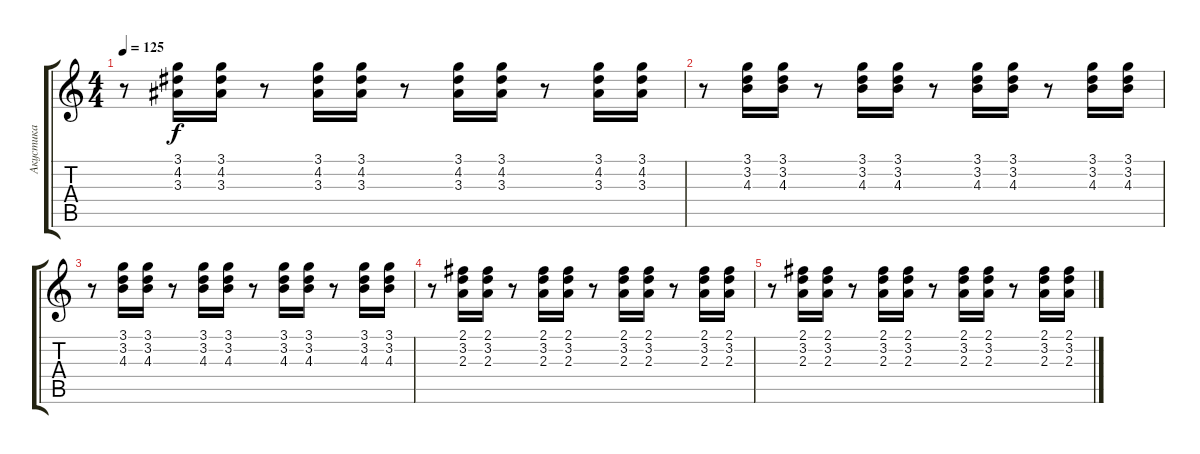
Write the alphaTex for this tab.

\track ("Акустика" "Акустика") {instrument acousticguitarsteel}
\staff {score tabs}
\tuning (E4 B3 G3 D3 A2 E2) {hide}
\ts (4 4)
\tempo 125
\clef g2
\ks c
r.8{dy f} (3.1 4.2 3.3).16 (3.1 4.2 3.3).16 r.8 (3.1 4.2 3.3).16 (3.1 4.2 3.3).16 r.8 (3.1 4.2 3.3).16 (3.1 4.2 3.3).16 r.8 (3.1 4.2 3.3).16 (3.1 4.2 3.3).16 |
r.8 (3.1 3.2 4.3).16 (3.1 3.2 4.3).16 r.8 (3.1 3.2 4.3).16 (3.1 3.2 4.3).16 r.8 (3.1 3.2 4.3).16 (3.1 3.2 4.3).16 r.8 (3.1 3.2 4.3).16 (3.1 3.2 4.3).16 |
r.8 (3.1 3.2 4.3).16 (3.1 3.2 4.3).16 r.8 (3.1 3.2 4.3).16 (3.1 3.2 4.3).16 r.8 (3.1 3.2 4.3).16 (3.1 3.2 4.3).16 r.8 (3.1 3.2 4.3).16 (3.1 3.2 4.3).16 |
r.8 (2.1 3.2 2.3).16 (2.1 3.2 2.3).16 r.8 (2.1 3.2 2.3).16 (2.1 3.2 2.3).16 r.8 (2.1 3.2 2.3).16 (2.1 3.2 2.3).16 r.8 (2.1 3.2 2.3).16 (2.1 3.2 2.3).16 |
r.8 (2.1 3.2 2.3).16 (2.1 3.2 2.3).16 r.8 (2.1 3.2 2.3).16 (2.1 3.2 2.3).16 r.8 (2.1 3.2 2.3).16 (2.1 3.2 2.3).16 r.8 (2.1 3.2 2.3).16 (2.1 3.2 2.3).16
